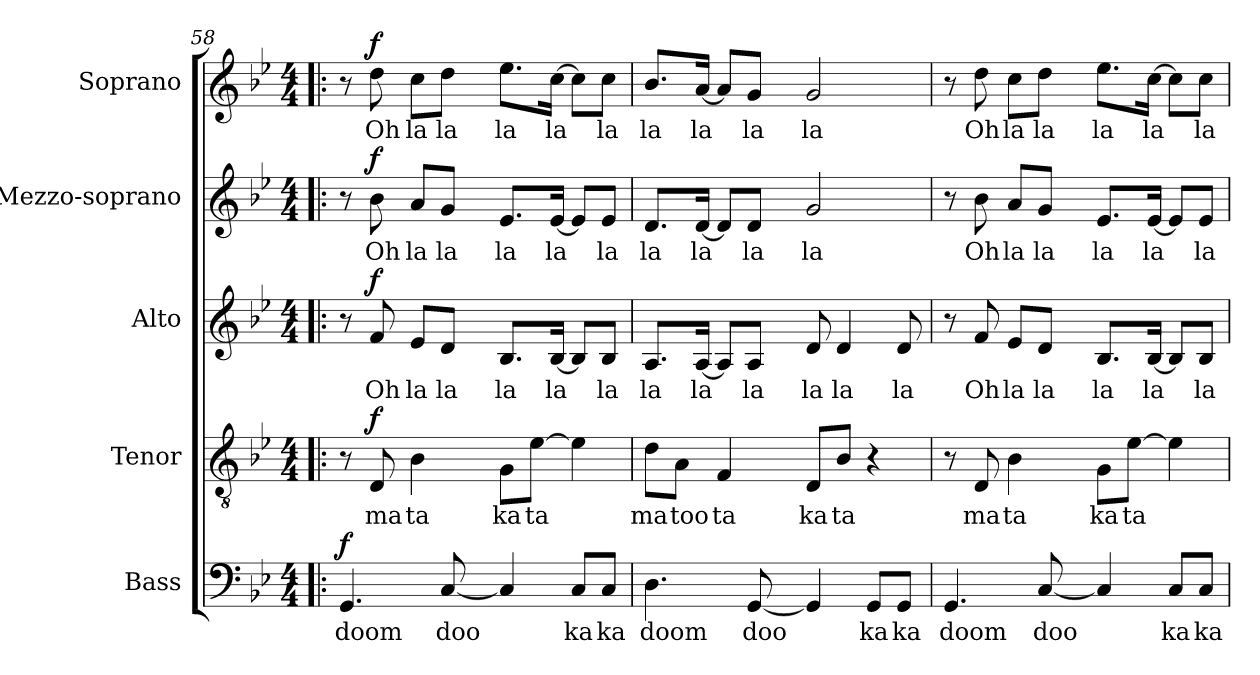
**kern	**text	**dynam	**kern	**text	**dynam	**kern	**text	**dynam	**kern	**text	**dynam	**kern	**text	**dynam
*part5	*part5	*part5	*part4	*part4	*part4	*part3	*part3	*part3	*part2	*part2	*part2	*part1	*part1	*part1
*staff5	*staff5	*staff5	*staff4	*staff4	*staff4	*staff3	*staff3	*staff3	*staff2	*staff2	*staff2	*staff1	*staff1	*staff1
*I"Bass	*	*	*I"Tenor	*	*	*I"Alto	*	*	*I"Mezzo-soprano	*	*	*I"Soprano	*	*
*I'B.	*	*	*I'T.	*	*	*I'A.	*	*	*I'M-S.	*	*	*I'S.	*	*
*clefF4	*	*	*clefGv2	*	*	*clefG2	*	*	*clefG2	*	*	*clefG2	*	*
*	*	*	*ITrd7c12	*	*	*	*	*	*	*	*	*	*	*
*k[b-e-]	*	*	*k[b-e-]	*	*	*k[b-e-]	*	*	*k[b-e-]	*	*	*k[b-e-]	*	*
*g:	*	*	*g:	*	*	*g:	*	*	*g:	*	*	*g:	*	*
*M4/4	*	*	*M4/4	*	*	*M4/4	*	*	*M4/4	*	*	*M4/4	*	*
=58!|:	=58!|:	=58!|:	=58!|:	=58!|:	=58!|:	=58!|:	=58!|:	=58!|:	=58!|:	=58!|:	=58!|:	=58!|:	=58!|:	=58!|:
!	!LO:LY:b:color=#000000	!	!	!	!	!	!	!	!	!	!	!	!	!
4.GGi/	doom	f	8r	.	.	8r	.	.	8r	.	.	8r	.	.
!	!	!	!	!LO:LY:b:color=#000000	!	!	!	!	!	!	!	!	!	!
!	!	!	!	!	!	!	!LO:LY:b:color=#000000	!	!	!	!	!	!	!
!	!	!	!	!	!	!	!	!	!	!LO:LY:b:color=#000000	!	!	!	!
!	!	!	!	!	!	!	!	!	!	!	!	!	!LO:LY:b:color=#000000	!
.	.	.	8DDi/	ma	f	8fi/	Oh	f	8b-i\	Oh	f	8ddi\	Oh	f
!	!	!	!	!LO:LY:b:color=#000000	!	!	!	!	!	!	!	!	!	!
!	!	!	!	!	!	!	!LO:LY:b:color=#000000	!	!	!	!	!	!	!
!	!	!	!	!	!	!	!	!	!	!LO:LY:b:color=#000000	!	!	!	!
!	!	!	!	!	!	!	!	!	!	!	!	!	!LO:LY:b:color=#000000	!
.	.	.	4BB-i\	ta	.	8e-i/L	la	.	8ai/L	la	.	8cci\L	la	.
!	!LO:LY:b:color=#000000	!	!	!	!	!	!	!	!	!	!	!	!	!
!	!	!	!	!	!	!	!LO:LY:b:color=#000000	!	!	!	!	!	!	!
!	!	!	!	!	!	!	!	!	!	!LO:LY:b:color=#000000	!	!	!	!
!	!	!	!	!	!	!	!	!	!	!	!	!	!LO:LY:b:color=#000000	!
[8Ci/	doo	.	.	.	.	8di/J	la	.	8gi/J	la	.	8ddi\J	la	.
!	!	!	!	!LO:LY:b:color=#000000	!	!	!	!	!	!	!	!	!	!
!	!	!	!	!	!	!	!LO:LY:b:color=#000000	!	!	!	!	!	!	!
!	!	!	!	!	!	!	!	!	!	!LO:LY:b:color=#000000	!	!	!	!
!	!	!	!	!	!	!	!	!	!	!	!	!	!LO:LY:b:color=#000000	!
4Ci/]	.	.	8GGi\L	ka	.	8.B-i/L	la	.	8.e-i/L	la	.	8.ee-i\L	la	.
!	!	!	!	!LO:LY:b:color=#000000	!	!	!	!	!	!	!	!	!	!
.	.	.	[8E-i\J	ta	.	.	.	.	.	.	.	.	.	.
!	!	!	!	!	!	!	!LO:LY:b:color=#000000	!	!	!	!	!	!	!
!	!	!	!	!	!	!	!	!	!	!LO:LY:b:color=#000000	!	!	!	!
!	!	!	!	!	!	!	!	!	!	!	!	!	!LO:LY:b:color=#000000	!
.	.	.	.	.	.	[16B-i/Jk	la	.	[16e-i/Jk	la	.	[16cci\Jk	la	.
!	!LO:LY:b:color=#000000	!	!	!	!	!	!	!	!	!	!	!	!	!
8Ci/L	ka	.	4E-i\]	.	.	8B-i/L]	.	.	8e-i/L]	.	.	8cci\L]	.	.
!	!LO:LY:b:color=#000000	!	!	!	!	!	!	!	!	!	!	!	!	!
!	!	!	!	!	!	!	!LO:LY:b:color=#000000	!	!	!	!	!	!	!
!	!	!	!	!	!	!	!	!	!	!LO:LY:b:color=#000000	!	!	!	!
!	!	!	!	!	!	!	!	!	!	!	!	!	!LO:LY:b:color=#000000	!
8Ci/J	ka	.	.	.	.	8B-i/J	la	.	8e-i/J	la	.	8cci\J	la	.
!!LO:LB:g=z
=59	=59	=59	=59	=59	=59	=59	=59	=59	=59	=59	=59	=59	=59	=59
!	!LO:LY:b:color=#000000	!	!	!	!	!	!	!	!	!	!	!	!	!
!	!	!	!	!LO:LY:b:color=#000000	!	!	!	!	!	!	!	!	!	!
!	!	!	!	!	!	!	!LO:LY:b:color=#000000	!	!	!	!	!	!	!
!	!	!	!	!	!	!	!	!	!	!LO:LY:b:color=#000000	!	!	!	!
!	!	!	!	!	!	!	!	!	!	!	!	!	!LO:LY:b:color=#000000	!
4.Di\	doom	.	8Di\L	ma	.	8.Ai/L	la	.	8.di/L	la	.	8.b-i/L	la	.
!	!	!	!	!LO:LY:b:color=#000000	!	!	!	!	!	!	!	!	!	!
.	.	.	8AAi\J	too	.	.	.	.	.	.	.	.	.	.
!	!	!	!	!	!	!	!LO:LY:b:color=#000000	!	!	!	!	!	!	!
!	!	!	!	!	!	!	!	!	!	!LO:LY:b:color=#000000	!	!	!	!
!	!	!	!	!	!	!	!	!	!	!	!	!	!LO:LY:b:color=#000000	!
.	.	.	.	.	.	[16Ai/Jk	la	.	[16di/Jk	la	.	[16ai/Jk	la	.
!	!	!	!	!LO:LY:b:color=#000000	!	!	!	!	!	!	!	!	!	!
.	.	.	4FFi/	ta	.	8Ai/L]	.	.	8di/L]	.	.	8ai/L]	.	.
!	!LO:LY:b:color=#000000	!	!	!	!	!	!	!	!	!	!	!	!	!
!	!	!	!	!	!	!	!LO:LY:b:color=#000000	!	!	!	!	!	!	!
!	!	!	!	!	!	!	!	!	!	!LO:LY:b:color=#000000	!	!	!	!
!	!	!	!	!	!	!	!	!	!	!	!	!	!LO:LY:b:color=#000000	!
[8GGi/	doo	.	.	.	.	8Ai/J	la	.	8di/J	la	.	8gi/J	la	.
!	!	!	!	!LO:LY:b:color=#000000	!	!	!	!	!	!	!	!	!	!
!	!	!	!	!	!	!	!LO:LY:b:color=#000000	!	!	!	!	!	!	!
!	!	!	!	!	!	!	!	!	!	!LO:LY:b:color=#000000	!	!	!	!
!	!	!	!	!	!	!	!	!	!	!	!	!	!LO:LY:b:color=#000000	!
4GGi/]	.	.	8DDi/L	ka	.	8di/	la	.	2gi/	la	.	2gi/	la	.
!	!	!	!	!LO:LY:b:color=#000000	!	!	!	!	!	!	!	!	!	!
!	!	!	!	!	!	!	!LO:LY:b:color=#000000	!	!	!	!	!	!	!
.	.	.	8BB-i/J	ta	.	4di/	la	.	.	.	.	.	.	.
!	!LO:LY:b:color=#000000	!	!	!	!	!	!	!	!	!	!	!	!	!
8GGi/L	ka	.	4r	.	.	.	.	.	.	.	.	.	.	.
!	!LO:LY:b:color=#000000	!	!	!	!	!	!	!	!	!	!	!	!	!
!	!	!	!	!	!	!	!LO:LY:b:color=#000000	!	!	!	!	!	!	!
8GGi/J	ka	.	.	.	.	8di/	la	.	.	.	.	.	.	.
=60	=60	=60	=60	=60	=60	=60	=60	=60	=60	=60	=60	=60	=60	=60
!	!LO:LY:b:color=#000000	!	!	!	!	!	!	!	!	!	!	!	!	!
4.GGi/	doom	.	8r	.	.	8r	.	.	8r	.	.	8r	.	.
!	!	!	!	!LO:LY:b:color=#000000	!	!	!	!	!	!	!	!	!	!
!	!	!	!	!	!	!	!LO:LY:b:color=#000000	!	!	!	!	!	!	!
!	!	!	!	!	!	!	!	!	!	!LO:LY:b:color=#000000	!	!	!	!
!	!	!	!	!	!	!	!	!	!	!	!	!	!LO:LY:b:color=#000000	!
.	.	.	8DDi/	ma	.	8fi/	Oh	.	8b-i\	Oh	.	8ddi\	Oh	.
!	!	!	!	!LO:LY:b:color=#000000	!	!	!	!	!	!	!	!	!	!
!	!	!	!	!	!	!	!LO:LY:b:color=#000000	!	!	!	!	!	!	!
!	!	!	!	!	!	!	!	!	!	!LO:LY:b:color=#000000	!	!	!	!
!	!	!	!	!	!	!	!	!	!	!	!	!	!LO:LY:b:color=#000000	!
.	.	.	4BB-i\	ta	.	8e-i/L	la	.	8ai/L	la	.	8cci\L	la	.
!	!LO:LY:b:color=#000000	!	!	!	!	!	!	!	!	!	!	!	!	!
!	!	!	!	!	!	!	!LO:LY:b:color=#000000	!	!	!	!	!	!	!
!	!	!	!	!	!	!	!	!	!	!LO:LY:b:color=#000000	!	!	!	!
!	!	!	!	!	!	!	!	!	!	!	!	!	!LO:LY:b:color=#000000	!
[8Ci/	doo	.	.	.	.	8di/J	la	.	8gi/J	la	.	8ddi\J	la	.
!	!	!	!	!LO:LY:b:color=#000000	!	!	!	!	!	!	!	!	!	!
!	!	!	!	!	!	!	!LO:LY:b:color=#000000	!	!	!	!	!	!	!
!	!	!	!	!	!	!	!	!	!	!LO:LY:b:color=#000000	!	!	!	!
!	!	!	!	!	!	!	!	!	!	!	!	!	!LO:LY:b:color=#000000	!
4Ci/]	.	.	8GGi\L	ka	.	8.B-i/L	la	.	8.e-i/L	la	.	8.ee-i\L	la	.
!	!	!	!	!LO:LY:b:color=#000000	!	!	!	!	!	!	!	!	!	!
.	.	.	[8E-i\J	ta	.	.	.	.	.	.	.	.	.	.
!	!	!	!	!	!	!	!LO:LY:b:color=#000000	!	!	!	!	!	!	!
!	!	!	!	!	!	!	!	!	!	!LO:LY:b:color=#000000	!	!	!	!
!	!	!	!	!	!	!	!	!	!	!	!	!	!LO:LY:b:color=#000000	!
.	.	.	.	.	.	[16B-i/Jk	la	.	[16e-i/Jk	la	.	[16cci\Jk	la	.
!	!LO:LY:b:color=#000000	!	!	!	!	!	!	!	!	!	!	!	!	!
8Ci/L	ka	.	4E-i\]	.	.	8B-i/L]	.	.	8e-i/L]	.	.	8cci\L]	.	.
!	!LO:LY:b:color=#000000	!	!	!	!	!	!	!	!	!	!	!	!	!
!	!	!	!	!	!	!	!LO:LY:b:color=#000000	!	!	!	!	!	!	!
!	!	!	!	!	!	!	!	!	!	!LO:LY:b:color=#000000	!	!	!	!
!	!	!	!	!	!	!	!	!	!	!	!	!	!LO:LY:b:color=#000000	!
8Ci/J	ka	.	.	.	.	8B-i/J	la	.	8e-i/J	la	.	8cci\J	la	.
=	=	=	=	=	=	=	=	=	=	=	=	=	=	=
*-	*-	*-	*-	*-	*-	*-	*-	*-	*-	*-	*-	*-	*-	*-
